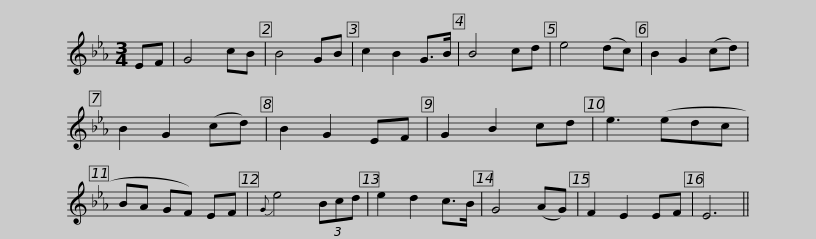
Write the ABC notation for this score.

X:1
L:1/8
M:3/4
I:linebreak $
K:Eb
V:1 treble
V:1
 EF | G4 cB | B4 GB | c2 B2 G>B | B4 cd | %5
 e4 (dc) | B2 G2 (cd) | B2 G2 (cd) | B2 G2 EF | G2 B2 cd | %10
 e3 (edc |$ BA GF) EF |{G} e4 (3Bcd | e2 d2 c>B | G4 (AG) | %15
 F2 E2 EF | E6 || %17
